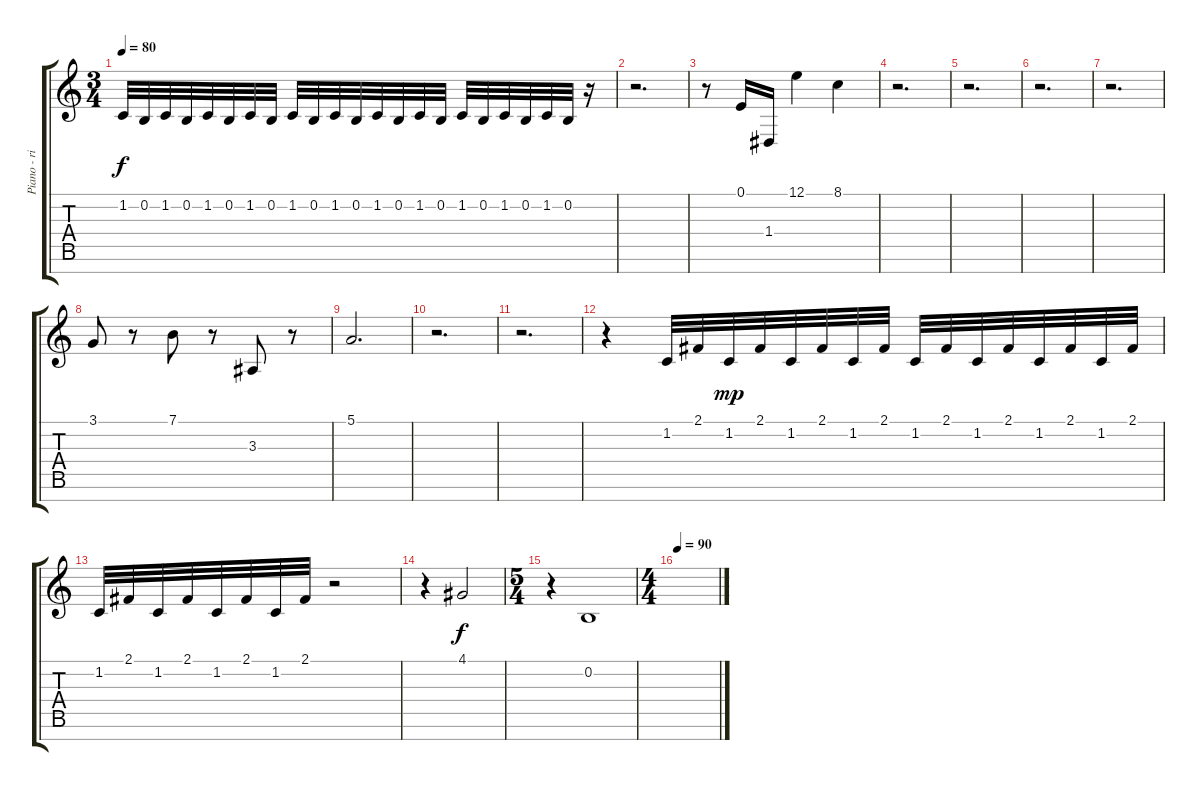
\track ("Piano - right" "Piano - ri") {instrument brightacousticpiano}
\staff {score tabs}
\tuning (E4 B3 G3 D3 A2 E2 B1) {hide}
\ts (3 4)
\tempo 80
\clef g2
\ks c
1.2.32{dy f} 0.2.32 1.2.32 0.2.32 1.2.32 0.2.32 1.2.32 0.2.32 1.2.32 0.2.32 1.2.32 0.2.32 1.2.32 0.2.32 1.2.32 0.2.32 1.2.32 0.2.32 1.2.32 0.2.32 1.2.32 0.2.32 r.16 |
r.2{d} |
r.8 0.1.16 1.4.16 12.1.4 8.1.4 |
r.2{d} |
r.2{d} |
r.2{d} |
r.2{d} |
3.1.8 r.8 7.1.8 r.8 3.3.8 r.8 |
5.1.2{d} |
r.2{d} |
r.2{d} |
r.4 1.2.32 2.1.32 1.2.32{dy mp} 2.1.32 1.2.32 2.1.32 1.2.32 2.1.32 1.2.32 2.1.32 1.2.32 2.1.32 1.2.32 2.1.32 1.2.32 2.1.32 |
1.2.32 2.1.32 1.2.32 2.1.32 1.2.32 2.1.32 1.2.32 2.1.32 r.2 |
r.4 4.1.2{dy f} |
\ts (5 4)
r.4 0.2.1 |
\ts (4 4)
\tempo 90
